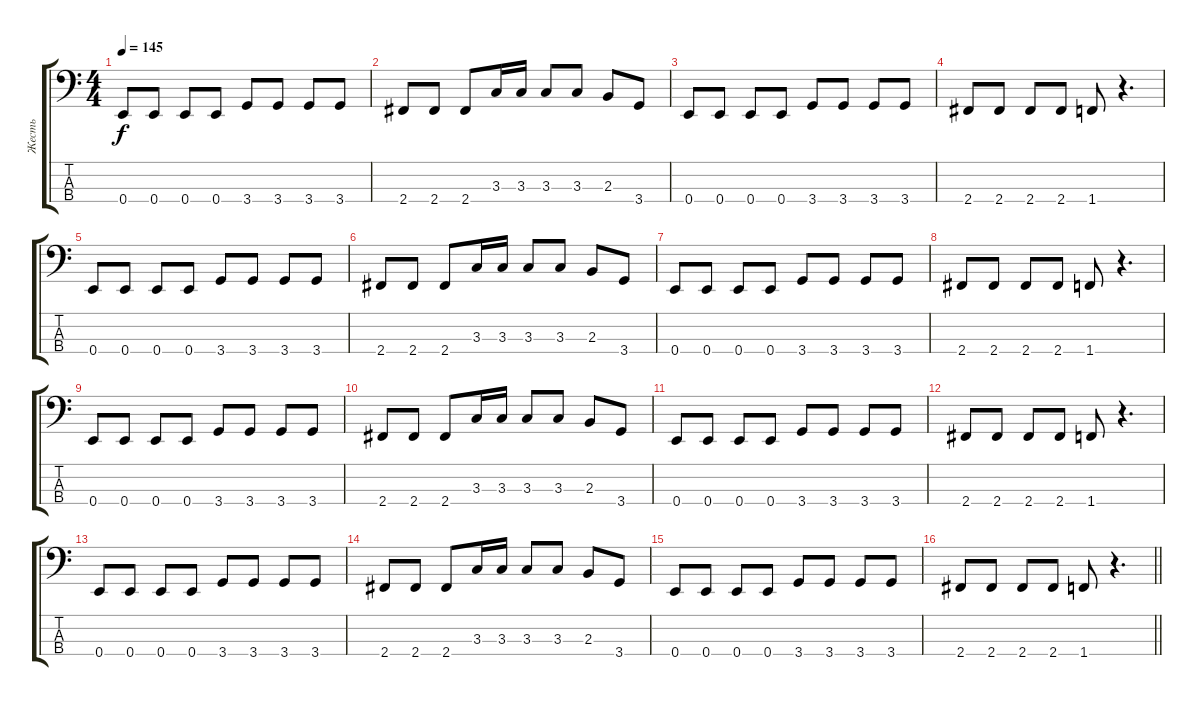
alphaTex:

\track ("Жесть" "Жесть") {instrument electricbassfinger}
\staff {score tabs}
\tuning (G2 D2 A1 E1) {hide}
\ts (4 4)
\tempo 145
\clef f4
\ks c
0.4.8{dy f} 0.4.8 0.4.8 0.4.8 3.4.8 3.4.8 3.4.8 3.4.8 |
2.4.8 2.4.8 2.4.8 3.3.16 3.3.16 3.3.8 3.3.8 2.3.8 3.4.8 |
0.4.8 0.4.8 0.4.8 0.4.8 3.4.8 3.4.8 3.4.8 3.4.8 |
2.4.8 2.4.8 2.4.8 2.4.8 1.4.8 r.4{d} |
0.4.8 0.4.8 0.4.8 0.4.8 3.4.8 3.4.8 3.4.8 3.4.8 |
2.4.8 2.4.8 2.4.8 3.3.16 3.3.16 3.3.8 3.3.8 2.3.8 3.4.8 |
0.4.8 0.4.8 0.4.8 0.4.8 3.4.8 3.4.8 3.4.8 3.4.8 |
2.4.8 2.4.8 2.4.8 2.4.8 1.4.8 r.4{d} |
0.4.8 0.4.8 0.4.8 0.4.8 3.4.8 3.4.8 3.4.8 3.4.8 |
2.4.8 2.4.8 2.4.8 3.3.16 3.3.16 3.3.8 3.3.8 2.3.8 3.4.8 |
0.4.8 0.4.8 0.4.8 0.4.8 3.4.8 3.4.8 3.4.8 3.4.8 |
2.4.8 2.4.8 2.4.8 2.4.8 1.4.8 r.4{d} |
0.4.8 0.4.8 0.4.8 0.4.8 3.4.8 3.4.8 3.4.8 3.4.8 |
2.4.8 2.4.8 2.4.8 3.3.16 3.3.16 3.3.8 3.3.8 2.3.8 3.4.8 |
0.4.8 0.4.8 0.4.8 0.4.8 3.4.8 3.4.8 3.4.8 3.4.8 |
\barLineRight lightlight
2.4.8 2.4.8 2.4.8 2.4.8 1.4.8 r.4{d}
